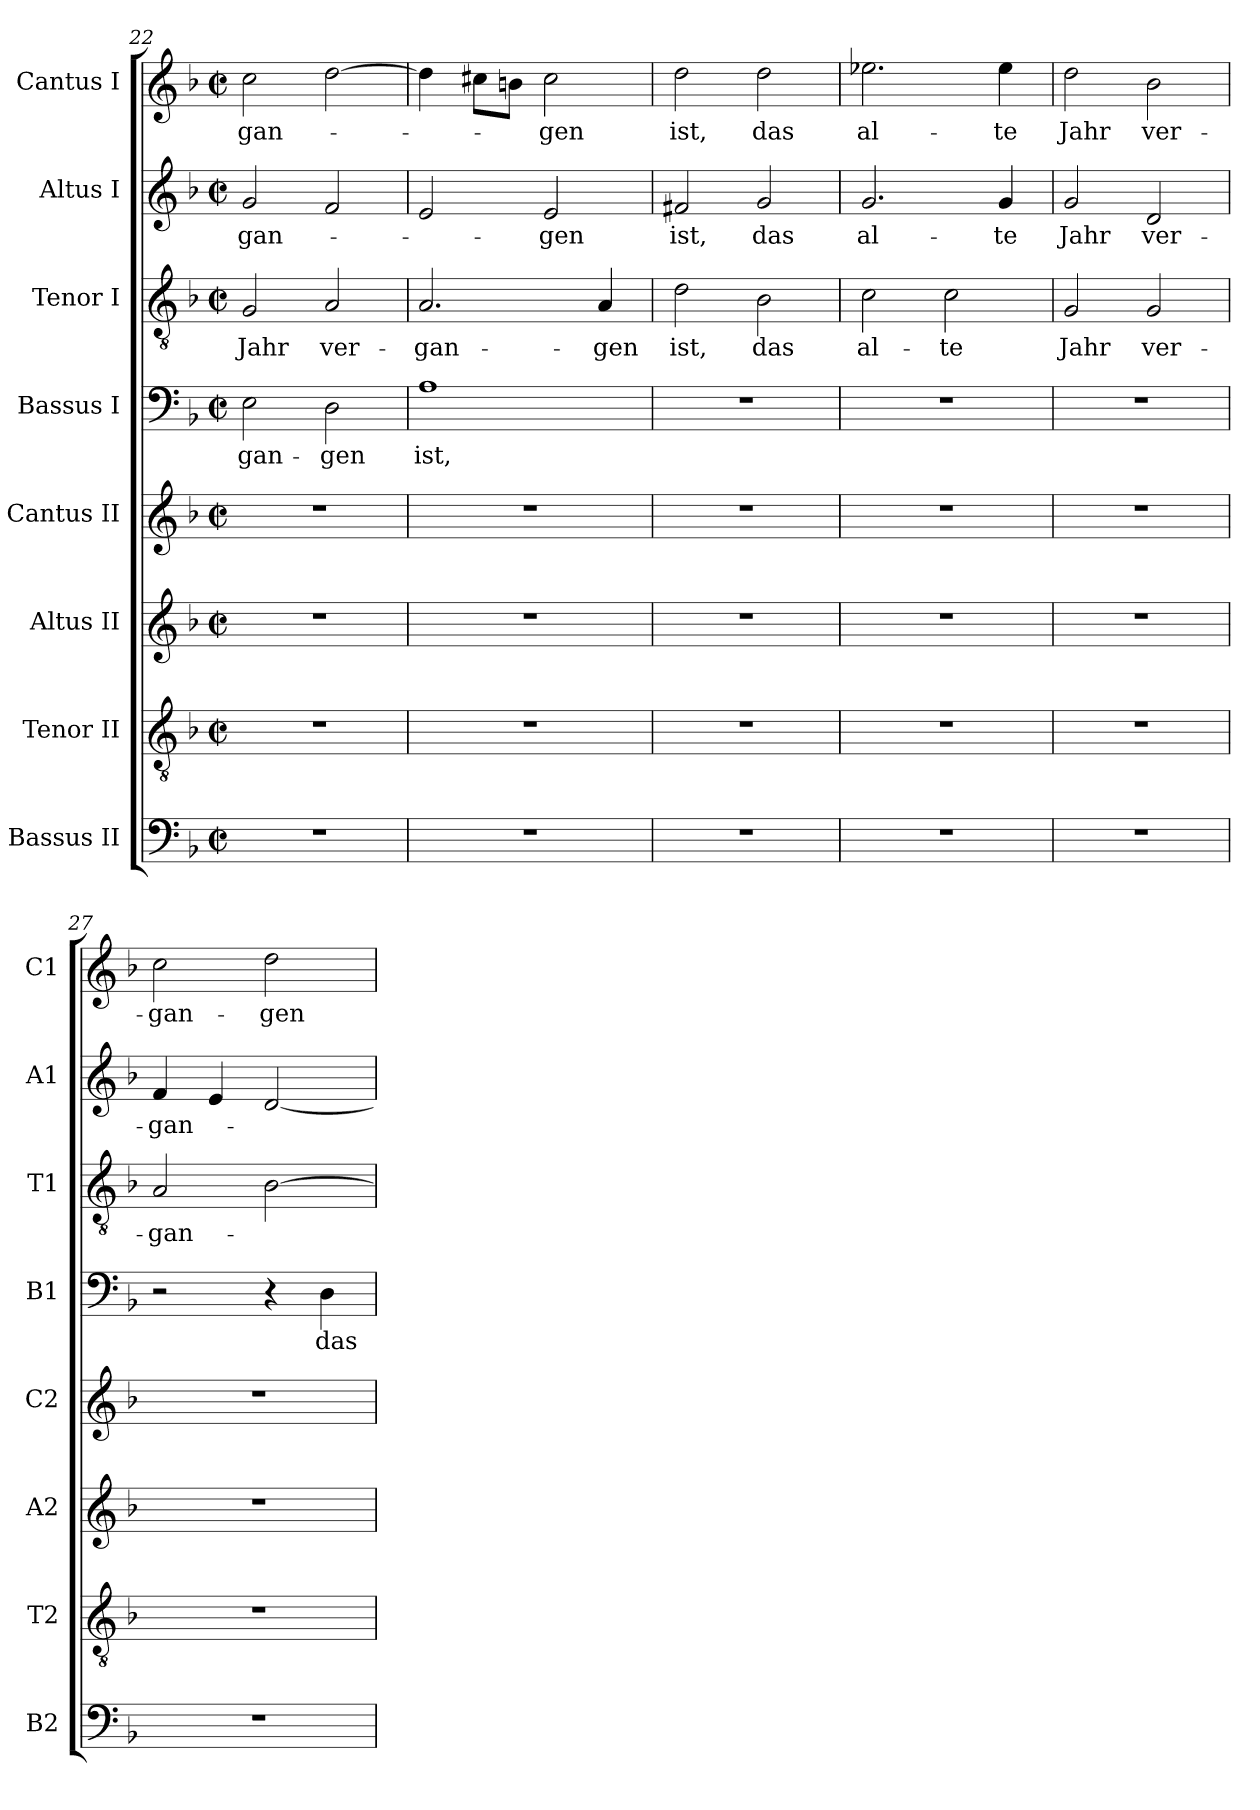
**kern	**kern	**kern	**kern	**kern	**text	**kern	**text	**kern	**text	**kern	**text
*part8	*part7	*part6	*part5	*part4	*part4	*part3	*part3	*part2	*part2	*part1	*part1
*staff8	*staff7	*staff6	*staff5	*staff4	*staff4	*staff3	*staff3	*staff2	*staff2	*staff1	*staff1
*I"Bassus II	*I"Tenor II	*I"Altus II	*I"Cantus II	*I"Bassus I	*	*I"Tenor I	*	*I"Altus I	*	*I"Cantus I	*
*I'B2	*I'T2	*I'A2	*I'C2	*I'B1	*	*I'T1	*	*I'A1	*	*I'C1	*
*clefF4	*clefGv2	*clefG2	*clefG2	*clefF4	*	*clefGv2	*	*clefG2	*	*clefG2	*
*k[b-]	*k[b-]	*k[b-]	*k[b-]	*k[b-]	*	*k[b-]	*	*k[b-]	*	*k[b-]	*
*F:	*F:	*F:	*F:	*F:	*	*F:	*	*F:	*	*F:	*
*M2/2	*M2/2	*M2/2	*M2/2	*M2/2	*	*M2/2	*	*M2/2	*	*M2/2	*
*met(c|)	*met(c|)	*met(c|)	*met(c|)	*met(c|)	*	*met(c|)	*	*met(c|)	*	*met(c|)	*
=22	=22	=22	=22	=22	=22	=22	=22	=22	=22	=22	=22
!	!	!	!	!	!LO:LY:b	!	!	!	!	!	!
!	!	!	!	!	!	!	!LO:LY:b	!	!	!	!
!	!	!	!	!	!	!	!	!	!LO:LY:b	!	!
!	!	!	!	!	!	!	!	!	!	!	!LO:LY:b
1r	1r	1r	1r	2E\	-gan-	2G/	Jahr	2g/	-gan-	2cc\	-gan-
!	!	!	!	!	!LO:LY:b	!	!	!	!	!	!
!	!	!	!	!	!	!	!LO:LY:b	!	!	!	!
.	.	.	.	2D\	-gen	2A/	ver-	2f/	.	[2dd\	.
=23	=23	=23	=23	=23	=23	=23	=23	=23	=23	=23	=23
!	!	!	!	!	!LO:LY:b	!	!	!	!	!	!
!	!	!	!	!	!	!	!LO:LY:b	!	!	!	!
1r	1r	1r	1r	1A	ist,	2.A/	-gan-	2e/	.	4dd\]	.
.	.	.	.	.	.	.	.	.	.	8cc#X\L	.
.	.	.	.	.	.	.	.	.	.	8bn\J	.
!	!	!	!	!	!	!	!	!	!LO:LY:b	!	!
!	!	!	!	!	!	!	!	!	!	!	!LO:LY:b
.	.	.	.	.	.	.	.	2e/	-gen	2cc#\	-gen
!	!	!	!	!	!	!	!LO:LY:b	!	!	!	!
.	.	.	.	.	.	4A/	-gen	.	.	.	.
!!LO:PB:g=z
=24	=24	=24	=24	=24	=24	=24	=24	=24	=24	=24	=24
!	!	!	!	!	!	!	!LO:LY:b	!	!	!	!
!	!	!	!	!	!	!	!	!	!LO:LY:b	!	!
!	!	!	!	!	!	!	!	!	!	!	!LO:LY:b
1r	1r	1r	1r	1r	.	2d\	ist,	2f#X/	ist,	2dd\	ist,
!	!	!	!	!	!	!	!LO:LY:b	!	!	!	!
!	!	!	!	!	!	!	!	!	!LO:LY:b	!	!
!	!	!	!	!	!	!	!	!	!	!	!LO:LY:b
.	.	.	.	.	.	2B-\	das	2g/	das	2dd\	das
=25	=25	=25	=25	=25	=25	=25	=25	=25	=25	=25	=25
!	!	!	!	!	!	!	!LO:LY:b	!	!	!	!
!	!	!	!	!	!	!	!	!	!LO:LY:b	!	!
!	!	!	!	!	!	!	!	!	!	!	!LO:LY:b
1r	1r	1r	1r	1r	.	2c\	al-	2.g/	al-	2.ee-X\	al-
!	!	!	!	!	!	!	!LO:LY:b	!	!	!	!
.	.	.	.	.	.	2c\	-te	.	.	.	.
!	!	!	!	!	!	!	!	!	!LO:LY:b	!	!
!	!	!	!	!	!	!	!	!	!	!	!LO:LY:b
.	.	.	.	.	.	.	.	4g/	-te	4ee-\	-te
=26	=26	=26	=26	=26	=26	=26	=26	=26	=26	=26	=26
!	!	!	!	!	!	!	!LO:LY:b	!	!	!	!
!	!	!	!	!	!	!	!	!	!LO:LY:b	!	!
!	!	!	!	!	!	!	!	!	!	!	!LO:LY:b
1r	1r	1r	1r	1r	.	2G/	Jahr	2g/	Jahr	2dd\	Jahr
!	!	!	!	!	!	!	!LO:LY:b	!	!	!	!
!	!	!	!	!	!	!	!	!	!LO:LY:b	!	!
!	!	!	!	!	!	!	!	!	!	!	!LO:LY:b
.	.	.	.	.	.	2G/	ver-	2d/	ver-	2b-\	ver-
=27	=27	=27	=27	=27	=27	=27	=27	=27	=27	=27	=27
!	!	!	!	!	!	!	!LO:LY:b	!	!	!	!
!	!	!	!	!	!	!	!	!	!LO:LY:b	!	!
!	!	!	!	!	!	!	!	!	!	!	!LO:LY:b
1r	1r	1r	1r	2r	.	2A/	-gan-	4f/	-gan-	2cc\	-gan-
.	.	.	.	.	.	.	.	4e/	.	.	.
!	!	!	!	!	!	!	!	!	!	!	!LO:LY:b
.	.	.	.	4r	.	[2B-\	.	[2d/	.	2dd\	-gen
!	!	!	!	!	!LO:LY:b	!	!	!	!	!	!
.	.	.	.	4D\	das	.	.	.	.	.	.
=	=	=	=	=	=	=	=	=	=	=	=
*-	*-	*-	*-	*-	*-	*-	*-	*-	*-	*-	*-
